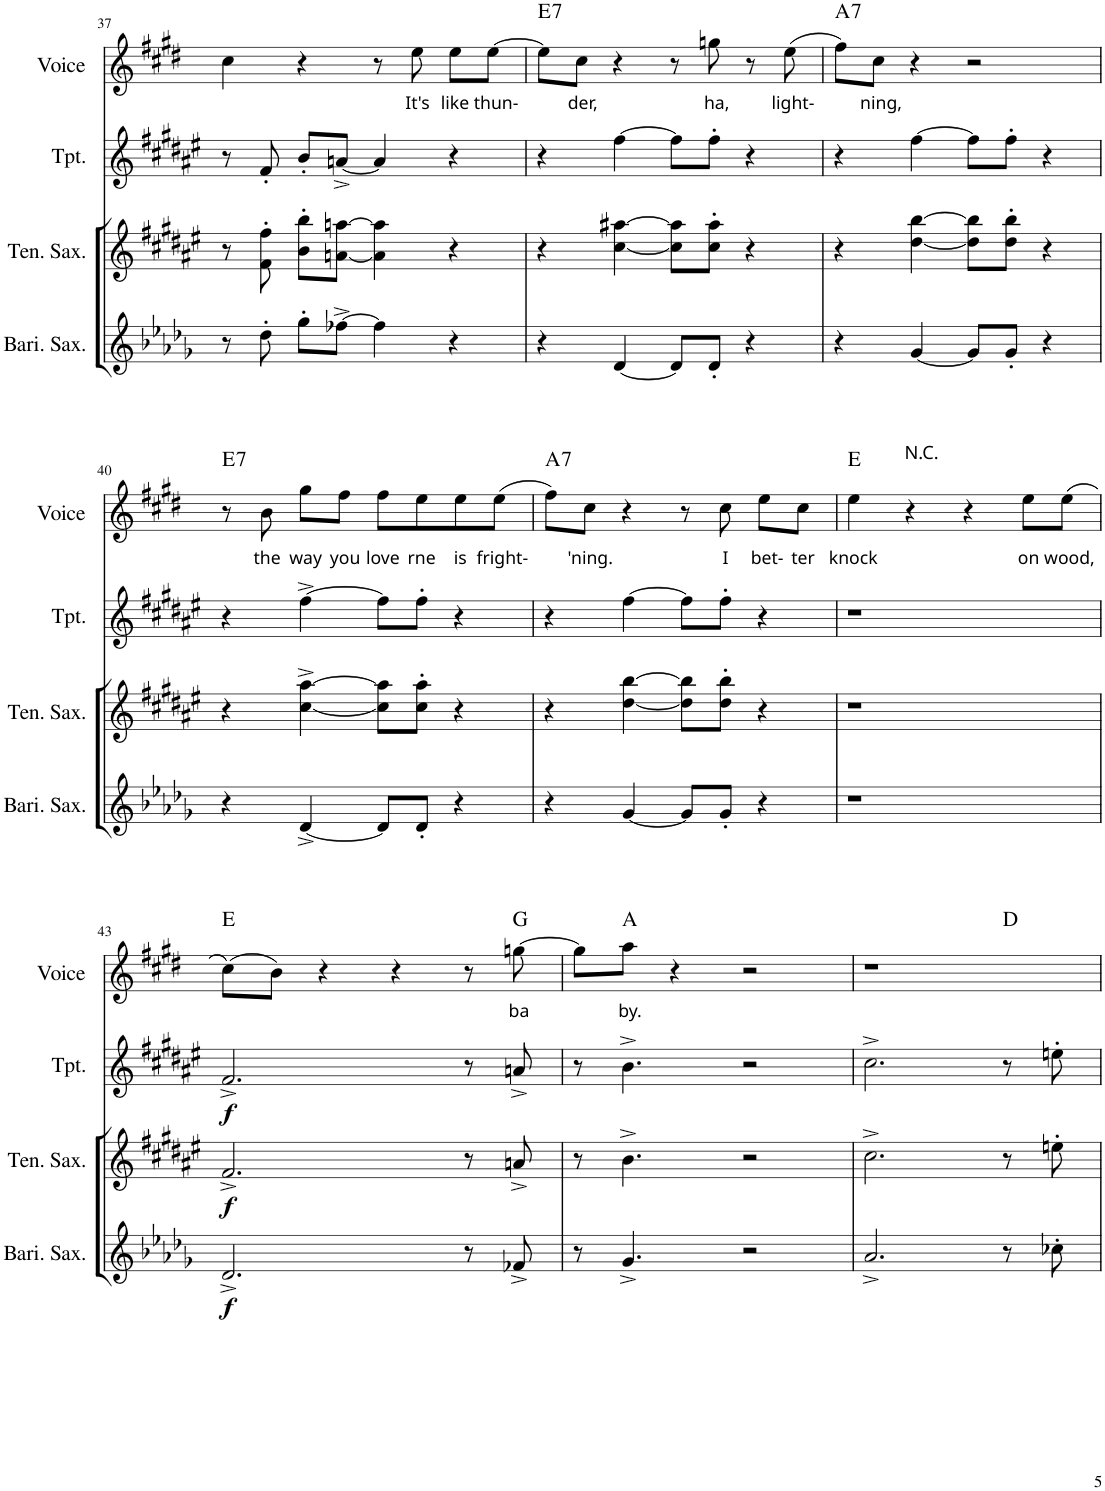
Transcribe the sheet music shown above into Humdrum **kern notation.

**kern	**dynam	**kern	**dynam	**kern	**dynam	**kern	**text	**harte
*part4	*part4	*part3	*part3	*part2	*part2	*part1	*part1	*part1
*staff4	*staff4	*staff3	*staff3	*staff2	*staff2	*staff1	*staff1	*
*I"Baritone Saxophone	*	*I"Tenor Saxophone	*	*I"Trumpet in Bb	*	*I"Voice	*	*
*I'Bari. Sax.	*	*I'Ten. Sax.	*	*I'Tpt.	*	*I'Voice	*	*
!!LO:PB:g=z
*clefG2	*	*clefG2	*	*clefG2	*	*clefG2	*	*
*Trd12c21	*	*Trd8c14	*	*Trd1c2	*	*	*	*
*k[b-e-a-d-g-]	*	*k[f#c#g#d#a#e#]	*	*k[f#c#g#d#a#e#]	*	*k[f#c#g#d#]	*	*
*D-:	*	*F#:	*	*F#:	*	*E:	*	*
*M4/4	*	*M4/4	*	*M4/4	*	*M4/4	*	*
=37	=37	=37	=37	=37	=37	=37	=37	=37
8r	.	8r	.	8r	.	4cc#\	.	.
8dd-'\	.	8f#\' 8ff#\'	.	8f#'/	.	.	.	.
8gg-'\L	.	8b\' 8bb\'L	.	8b'/L	.	4r	.	.
[8ff-X^\J	.	[8an\ [8aan\J	.	[8an^/J	.	.	.	.
4ff-\]	.	4a\] 4aa\]	.	4a/]	.	8r	.	.
!	!	!	!	!	!	!	!LO:LY:b	!
.	.	.	.	.	.	8ee\	It's	.
!	!	!	!	!	!	!	!LO:LY:b	!
4r	.	4r	.	4r	.	8ee\L	like	.
!	!	!	!	!	!	!	!LO:LY:b	!
.	.	.	.	.	.	[8ee\J	thun-	.
=38	=38	=38	=38	=38	=38	=38	=38	=38
!	!	!	!	!	!	!	!	!LO:H:kt=7
4r	.	4r	.	4r	.	8ee\L]	.	E:7
!	!	!	!	!	!	!	!LO:LY:b	!
.	.	.	.	.	.	8cc#\J	der,	.
[4d-/	.	[4cc#\ [4aa#X\	.	[4ff#\	.	4r	.	.
8d-/L]	.	8cc#\] 8aa#\]L	.	8ff#\L]	.	8r	.	.
!	!	!	!	!	!	!	!LO:LY:b	!
8d-'/J	.	8cc#\' 8aa#\'J	.	8ff#'\J	.	8ggn\	ha,	.
4r	.	4r	.	4r	.	8r	.	.
!	!	!	!	!	!	!	!LO:LY:b	!
.	.	.	.	.	.	(8ee\	light-	.
=39	=39	=39	=39	=39	=39	=39	=39	=39
!	!	!	!	!	!	!	!	!LO:H:kt=7
4r	.	4r	.	4r	.	8ff#\L)	.	A:7
!	!	!	!	!	!	!	!LO:LY:b	!
.	.	.	.	.	.	8cc#\J	ning,	.
[4g-/	.	[4dd#\ [4bb\	.	[4ff#\	.	4r	.	.
8g-/L]	.	8dd#\] 8bb\]L	.	8ff#\L]	.	2r	.	.
8g-'/J	.	8dd#\' 8bb\'J	.	8ff#'\J	.	.	.	.
4r	.	4r	.	4r	.	.	.	.
!!LO:LB:g=z
=40	=40	=40	=40	=40	=40	=40	=40	=40
!	!	!	!	!	!	!	!	!LO:H:kt=7
4r	.	4r	.	4r	.	8r	.	E:7
!	!	!	!	!	!	!	!LO:LY:b	!
.	.	.	.	.	.	8b\	the	.
!	!	!	!	!	!	!	!LO:LY:b	!
[4d-^/	.	[4cc#\^ [4aa#\^	.	[4ff#^\	.	8gg#\L	way	.
!	!	!	!	!	!	!	!LO:LY:b	!
.	.	.	.	.	.	8ff#\J	you	.
!	!	!	!	!	!	!	!LO:LY:b	!
8d-/L]	.	8cc#\] 8aa#\]L	.	8ff#\L]	.	8ff#\L	love	.
!	!	!	!	!	!	!	!LO:LY:b	!
8d-'/J	.	8cc#\' 8aa#\'J	.	8ff#'\J	.	8ee\	rne	.
!	!	!	!	!	!	!	!LO:LY:b	!
4r	.	4r	.	4r	.	8ee\	is	.
!	!	!	!	!	!	!	!LO:LY:b	!
.	.	.	.	.	.	(8ee\J	fright-	.
=41	=41	=41	=41	=41	=41	=41	=41	=41
!	!	!	!	!	!	!	!	!LO:H:kt=7
4r	.	4r	.	4r	.	8ff#\L)	.	A:7
!	!	!	!	!	!	!	!LO:LY:b	!
.	.	.	.	.	.	8cc#\J	'ning.	.
[4g-/	.	[4dd#\ [4bb\	.	[4ff#\	.	4r	.	.
8g-/L]	.	8dd#\] 8bb\]L	.	8ff#\L]	.	8r	.	.
!	!	!	!	!	!	!	!LO:LY:b	!
8g-'/J	.	8dd#\' 8bb\'J	.	8ff#'\J	.	8cc#\	I	.
!	!	!	!	!	!	!	!LO:LY:b	!
4r	.	4r	.	4r	.	8ee\L	bet-	.
!	!	!	!	!	!	!	!LO:LY:b	!
.	.	.	.	.	.	8cc#\J	ter	.
=42	=42	=42	=42	=42	=42	=42	=42	=42
!	!	!	!	!	!	!	!LO:LY:b	!
1r	.	1r	.	1r	.	4ee\	knock	E:maj
!	!	!	!	!	!	!LO:TX:a:t=N.C.	!	!
.	.	.	.	.	.	4r	.	.
.	.	.	.	.	.	4r	.	.
!	!	!	!	!	!	!	!LO:LY:b	!
.	.	.	.	.	.	8ee\L	on	.
!	!	!	!	!	!	!	!LO:LY:b	!
.	.	.	.	.	.	(8ee\J	wood,	.
!!LO:LB:g=z
=43	=43	=43	=43	=43	=43	=43	=43	=43
!	!LO:DY:b	!	!LO:DY:b	!	!LO:DY:b	!	!	!
2.d-^/	f	2.f#^/	f	2.f#^/	f	(8cc#\L)	.	E:maj
.	.	.	.	.	.	8b\J)	.	.
.	.	.	.	.	.	4r	.	.
.	.	.	.	.	.	4r	.	.
8r	.	8r	.	8r	.	8r	.	.
!	!	!	!	!	!	!	!LO:LY:b	!
8f-X^/	.	8an^/	.	8an^/	.	[8ggn\	ba	G:maj
=44	=44	=44	=44	=44	=44	=44	=44	=44
8r	.	8r	.	8r	.	8gg\L]	.	.
!	!	!	!	!	!	!	!LO:LY:b	!
4.g-^/	.	4.b^\	.	4.b^\	.	8aa\J	by.	A:maj
.	.	.	.	.	.	4r	.	.
2r	.	2r	.	2r	.	2r	.	.
=45	=45	=45	=45	=45	=45	=45	=45	=45
*	*	*	*	*	*	*^	*	*
2.a-^/	.	2.cc#^\	.	2.cc#^\	.	1r	2.ryy	.	.
8r	.	8r	.	8r	.	.	4ryy	.	D:maj
8cc-X'\	.	8een'\	.	8een'\	.	.	.	.	.
*	*	*	*	*	*	*v	*v	*	*
=	=	=	=	=	=	=	=	=
*-	*-	*-	*-	*-	*-	*-	*-	*-
